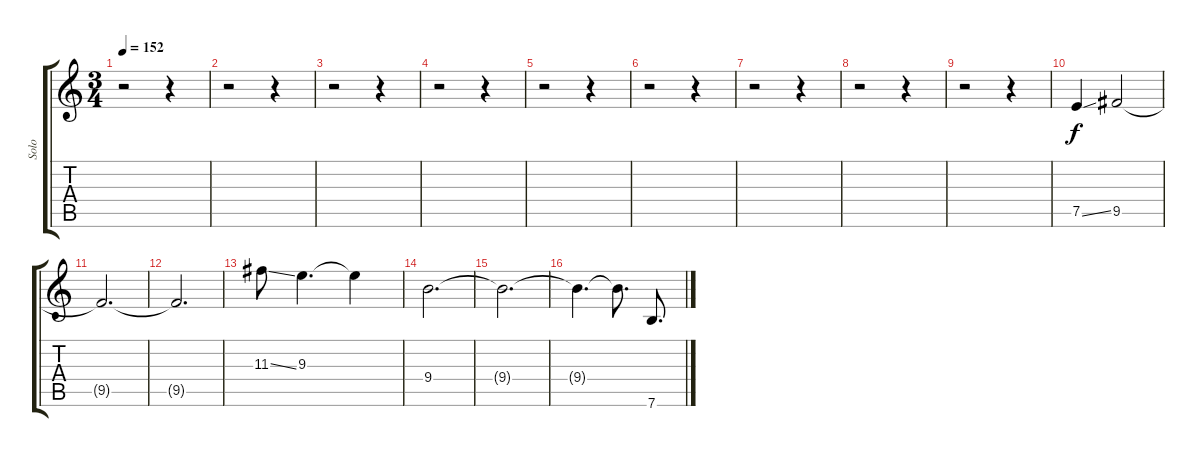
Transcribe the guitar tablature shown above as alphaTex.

\track ("Solo" "Solo") {instrument distortionguitar}
\staff {score tabs}
\tuning (E4 B3 G3 D3 A2 E2) {hide}
\ts (3 4)
\tempo 152
\clef g2
\ks c
r.2{dy f} r.4 |
r.2 r.4 |
r.2 r.4 |
r.2 r.4 |
r.2 r.4 |
r.2 r.4 |
r.2 r.4 |
r.2 r.4 |
r.2 r.4 |
7.5{ss}.4{volume 16 instrument distortionguitar} 9.5.2 |
9.5{t}.2{d} |
9.5{t}.2{d} |
11.3{ss}.8 9.3.4{d} 9.3{t}.4 |
9.4.2{d} |
9.4{t}.2{d} |
9.4{t}.4{d} 9.4{t}.8{d} 7.6.8{d}
